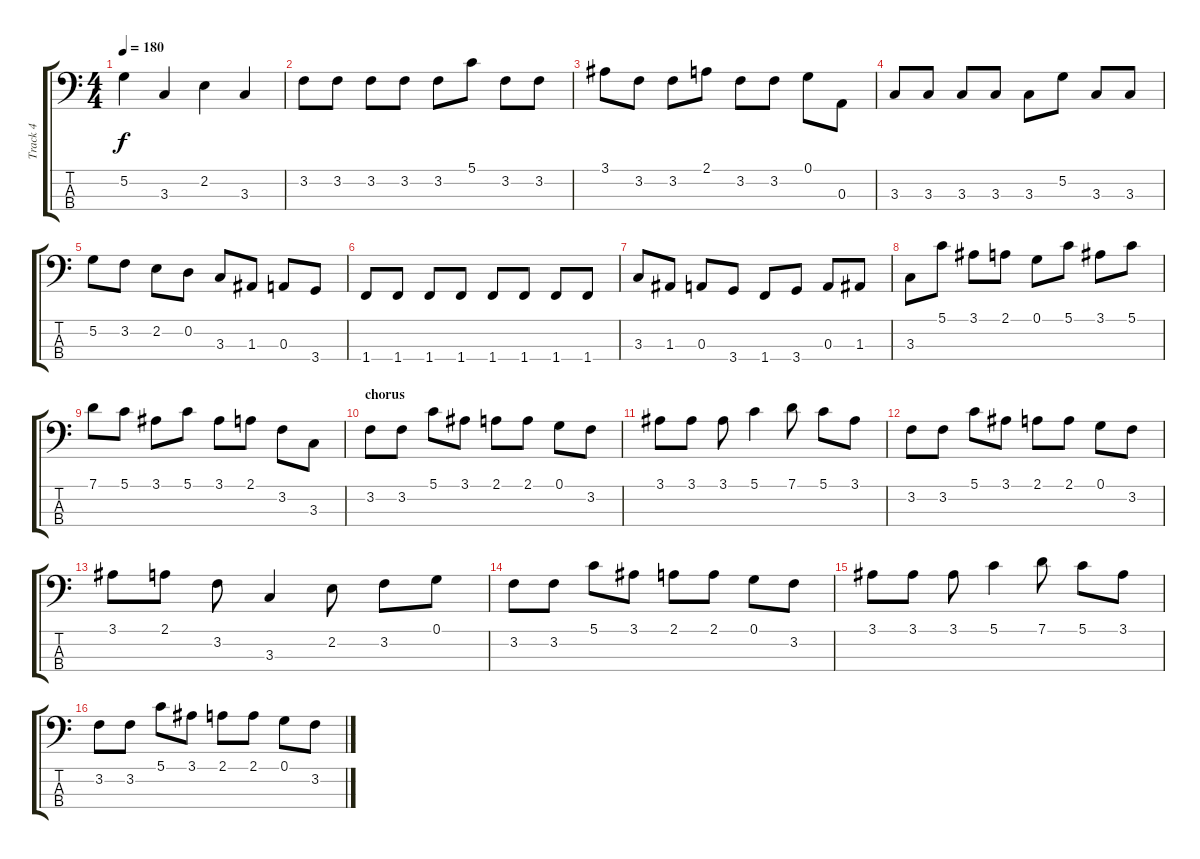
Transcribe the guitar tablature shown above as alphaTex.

\track ("Track 4" "Track 4") {instrument electricbasspick}
\staff {score tabs}
\tuning (G2 D2 A1 E1) {hide}
\ts (4 4)
\tempo 180
\clef f4
\ks c
5.2.4{dy f} 3.3.4 2.2.4 3.3.4 |
3.2.8 3.2.8 3.2.8 3.2.8 3.2.8 5.1.8 3.2.8 3.2.8 |
3.1.8 3.2.8 3.2.8 2.1.8 3.2.8 3.2.8 0.1.8 0.3.8 |
3.3.8 3.3.8 3.3.8 3.3.8 3.3.8 5.2.8 3.3.8 3.3.8 |
5.2.8 3.2.8 2.2.8 0.2.8 3.3.8 1.3.8 0.3.8 3.4.8 |
1.4.8 1.4.8 1.4.8 1.4.8 1.4.8 1.4.8 1.4.8 1.4.8 |
3.3.8 1.3.8 0.3.8 3.4.8 1.4.8 3.4.8 0.3.8 1.3.8 |
3.3.8 5.1.8 3.1.8 2.1.8 0.1.8 5.1.8 3.1.8 5.1.8 |
7.1.8 5.1.8 3.1.8 5.1.8 3.1.8 2.1.8 3.2.8 3.3.8 |
\section ("" "chorus")
3.2.8 3.2.8 5.1.8 3.1.8 2.1.8 2.1.8 0.1.8 3.2.8 |
3.1.8 3.1.8 3.1.8 5.1.4 7.1.8 5.1.8 3.1.8 |
3.2.8 3.2.8 5.1.8 3.1.8 2.1.8 2.1.8 0.1.8 3.2.8 |
3.1.8 2.1.8 3.2.8 3.3.4 2.2.8 3.2.8 0.1.8 |
3.2.8 3.2.8 5.1.8 3.1.8 2.1.8 2.1.8 0.1.8 3.2.8 |
3.1.8 3.1.8 3.1.8 5.1.4 7.1.8 5.1.8 3.1.8 |
3.2.8 3.2.8 5.1.8 3.1.8 2.1.8 2.1.8 0.1.8 3.2.8
